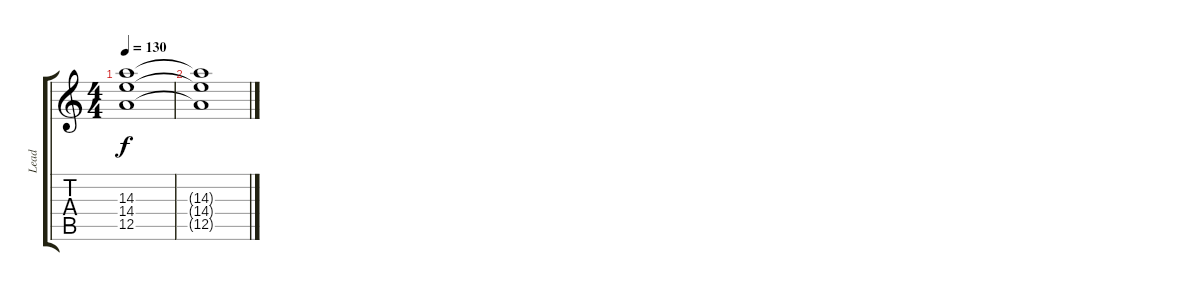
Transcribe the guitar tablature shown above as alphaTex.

\track ("Lead" "Lead") {instrument overdrivenguitar}
\staff {score tabs}
\tuning (E4 B3 G3 D3 A2 E2) {hide}
\ts (4 4)
\tempo 130
\clef g2
\ks c
(14.3 14.4 12.5).1{dy f} |
(14.3{t} 14.4{t} 12.5{t}).1
